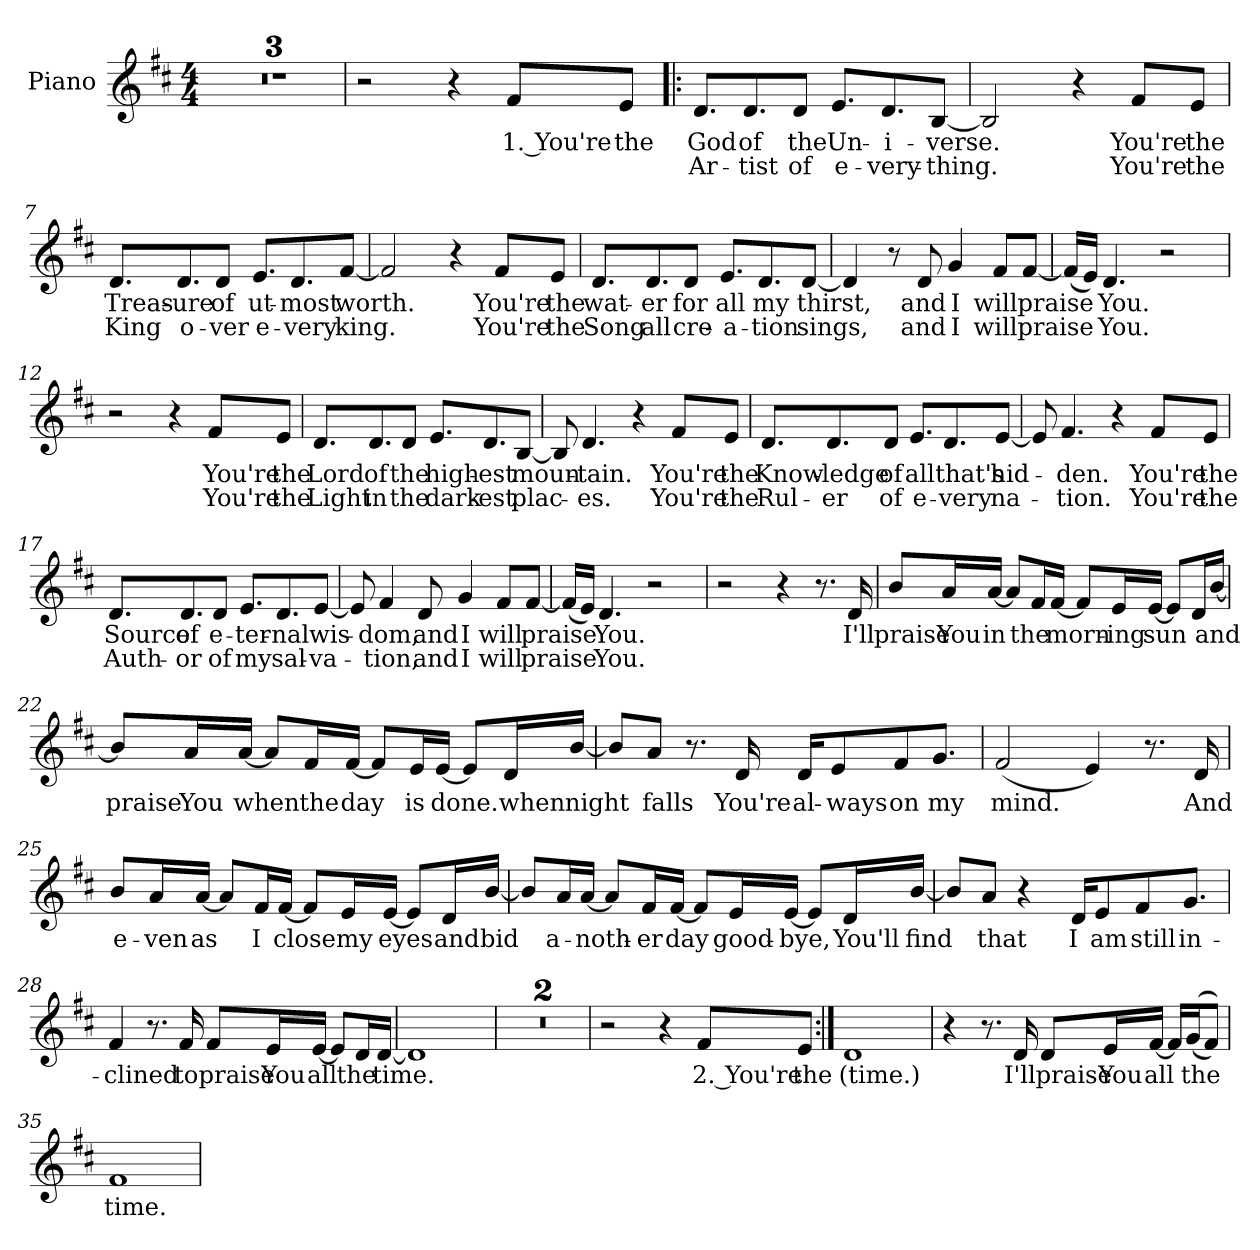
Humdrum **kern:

**kern	**text	**text
*part1	*part1	*part1
*staff1	*staff1	*staff1
*I"Piano	*	*
*I'Pno.	*	*
*clefG2	*	*
*k[f#c#]	*	*
*M4/4	*	*
*MM86	*	*
=1	=1	=1
1r	.	.
=2	=2	=2
1r	.	.
=3	=3	=3
1r	.	.
=4	=4	=4
2r	.	.
4r	.	.
!	!LO:LY:b	!
8f#/L	1. You're	.
!	!LO:LY:b	!
8e/J	the	.
=5!|:	=5!|:	=5!|:
!	!LO:LY:b	!LO:LY:b
8.d/L	God	Ar-
!	!LO:LY:b	!LO:LY:b
8.d/	of	-tist
!	!LO:LY:b	!LO:LY:b
8d/J	the	of
!	!LO:LY:b	!LO:LY:b
8.e/L	Un-	e-
!	!LO:LY:b	!LO:LY:b
8.d/	-i-	-very-
!	!LO:LY:b	!LO:LY:b
[8B/J	-verse.	-thing.
=6	=6	=6
2B/]	.	.
4r	.	.
!	!LO:LY:b	!LO:LY:b
8f#/L	You're	You're
!	!LO:LY:b	!LO:LY:b
8e/J	the	the
!!LO:LB:g=z
=7	=7	=7
!	!LO:LY:b	!LO:LY:b
8.d/L	Treas-	King
!	!LO:LY:b	!LO:LY:b
8.d/	-ure	o-
!	!LO:LY:b	!LO:LY:b
8d/J	of	-ver
!	!LO:LY:b	!LO:LY:b
8.e/L	ut-	e-
!	!LO:LY:b	!LO:LY:b
8.d/	-most	-very
!	!LO:LY:b	!LO:LY:b
[8f#/J	worth.	king.
=8	=8	=8
2f#/]	.	.
4r	.	.
!	!LO:LY:b	!LO:LY:b
8f#/L	You're	You're
!	!LO:LY:b	!LO:LY:b
8e/J	the	the
=9	=9	=9
!	!LO:LY:b	!LO:LY:b
8.d/L	wat-	Song
!	!LO:LY:b	!LO:LY:b
8.d/	-er	all
!	!LO:LY:b	!LO:LY:b
8d/J	for	cre-
!	!LO:LY:b	!LO:LY:b
8.e/L	all	-a-
!	!LO:LY:b	!LO:LY:b
8.d/	my	-tion
!	!LO:LY:b	!LO:LY:b
[8d/J	thirst,	sings,
!!LO:LB:g=z
=10	=10	=10
4d/]	.	.
8r	.	.
!	!LO:LY:b	!LO:LY:b
8d/	and	and
!	!LO:LY:b	!LO:LY:b
4g/	I	I
!	!LO:LY:b	!LO:LY:b
8f#/L	will	will
!	!LO:LY:b	!LO:LY:b
[8f#/J	praise	praise
=11	=11	=11
(<16f#/LL]	.	.
16e/JJ)	.	.
!	!LO:LY:b	!LO:LY:b
4.d/	You.	You.
2r	.	.
=12	=12	=12
2r	.	.
4r	.	.
!	!LO:LY:b	!LO:LY:b
8f#/L	You're	You're
!	!LO:LY:b	!LO:LY:b
8e/J	the	the
=13	=13	=13
!	!LO:LY:b	!LO:LY:b
8.d/L	Lord	Light
!	!LO:LY:b	!LO:LY:b
8.d/	of	in
!	!LO:LY:b	!LO:LY:b
8d/J	the	the
!	!LO:LY:b	!LO:LY:b
8.e/L	high-	dark-
!	!LO:LY:b	!LO:LY:b
8.d/	-est	-est
!	!LO:LY:b	!LO:LY:b
[8B/J	moun-	plac-
!!LO:LB:g=z
=14	=14	=14
8B/]	.	.
!	!LO:LY:b	!LO:LY:b
4.d/	-tain.	-es.
4r	.	.
!	!LO:LY:b	!LO:LY:b
8f#/L	You're	You're
!	!LO:LY:b	!LO:LY:b
8e/J	the	the
=15	=15	=15
!	!LO:LY:b	!LO:LY:b
8.d/L	Know-	Rul-
!	!LO:LY:b	!LO:LY:b
8.d/	-ledge	-er
!	!LO:LY:b	!LO:LY:b
8d/J	of	of
!	!LO:LY:b	!LO:LY:b
8.e/L	all	e-
!	!LO:LY:b	!LO:LY:b
8.d/	that's	-very
!	!LO:LY:b	!LO:LY:b
[8e/J	hid-	na-
=16	=16	=16
8e/]	.	.
!	!LO:LY:b	!LO:LY:b
4.f#/	-den.	-tion.
4r	.	.
!	!LO:LY:b	!LO:LY:b
8f#/L	You're	You're
!	!LO:LY:b	!LO:LY:b
8e/J	the	the
!!LO:LB:g=z
=17	=17	=17
!	!LO:LY:b	!LO:LY:b
8.d/L	Source	Auth-
!	!LO:LY:b	!LO:LY:b
8.d/	of	-or
!	!LO:LY:b	!LO:LY:b
8d/J	e-	of
!	!LO:LY:b	!LO:LY:b
8.e/L	-ter-	my
!	!LO:LY:b	!LO:LY:b
8.d/	-nal	sal-
!	!LO:LY:b	!LO:LY:b
[8e/J	wis-	-va-
=18	=18	=18
8e/]	.	.
!	!LO:LY:b	!LO:LY:b
4f#/	-dom,	-tion,
!	!LO:LY:b	!LO:LY:b
8d/	and	and
!	!LO:LY:b	!LO:LY:b
4g/	I	I
!	!LO:LY:b	!LO:LY:b
8f#/L	will	will
!	!LO:LY:b	!LO:LY:b
[8f#/J	praise	praise
=19	=19	=19
(<16f#/LL]	.	.
16e/JJ)	.	.
!	!LO:LY:b	!LO:LY:b
4.d/	You.	You.
2r	.	.
=20	=20	=20
2r	.	.
4r	.	.
8.r	.	.
!	!LO:LY:b	!
16d/	I'll	.
!!LO:LB:g=z
=21	=21	=21
!	!LO:LY:b	!
8b/L	praise	.
!	!LO:LY:b	!
16a/L	You	.
!	!LO:LY:b	!
[16a/JJ	in	.
8a/L]	.	.
!	!LO:LY:b	!
16f#/L	the	.
!	!LO:LY:b	!
[16f#/JJ	morn-	.
8f#/L]	.	.
!	!LO:LY:b	!
16e/L	-ing	.
!	!LO:LY:b	!
[16e/JJ	sun	.
8e/L]	.	.
16d/L	.	.
!	!LO:LY:b	!
[16b/JJ	and	.
=22	=22	=22
!	!LO:LY:b	!
8b/L]	praise	.
!	!LO:LY:b	!
16a/L	You	.
!	!LO:LY:b	!
[16a/JJ	when	.
8a/L]	.	.
!	!LO:LY:b	!
16f#/L	the	.
!	!LO:LY:b	!
[16f#/JJ	day	.
8f#/L]	.	.
!	!LO:LY:b	!
16e/L	is	.
!	!LO:LY:b	!
[16e/JJ	done.	.
8e/L]	.	.
!	!LO:LY:b	!
16d/L	when	.
!	!LO:LY:b	!
[16b/JJ	night	.
!!LO:LB:g=z
=23	=23	=23
8b/L]	.	.
!	!LO:LY:b	!
8a/J	falls	.
8.r	.	.
!	!LO:LY:b	!
16d/	You're	.
!	!LO:LY:b	!
16d/KL	al-	.
!	!LO:LY:b	!
8e/	-ways	.
!	!LO:LY:b	!
8f#/	on	.
!	!LO:LY:b	!
8.g/J	my	.
=24	=24	=24
!	!LO:LY:b	!
(<2f#/	mind.	.
4e/)	.	.
8.r	.	.
!	!LO:LY:b	!
16d/	And	.
=25	=25	=25
!	!LO:LY:b	!
8b/L	e-	.
!	!LO:LY:b	!
16a/L	-ven	.
!	!LO:LY:b	!
[16a/JJ	as	.
8a/L]	.	.
!	!LO:LY:b	!
16f#/L	I	.
!	!LO:LY:b	!
[16f#/JJ	close	.
8f#/L]	.	.
!	!LO:LY:b	!
16e/L	my	.
!	!LO:LY:b	!
[16e/JJ	eyes	.
8e/L]	.	.
!	!LO:LY:b	!
16d/L	and	.
!	!LO:LY:b	!
[16b/JJ	bid	.
!!LO:LB:g=z
=26	=26	=26
8b/L]	.	.
!	!LO:LY:b	!
16a/L	a-	.
!	!LO:LY:b	!
[16a/JJ	-noth-	.
8a/L]	.	.
!	!LO:LY:b	!
16f#/L	-er	.
!	!LO:LY:b	!
[16f#/JJ	day	.
8f#/L]	.	.
!	!LO:LY:b	!
16e/L	good-	.
!	!LO:LY:b	!
[16e/JJ	-bye,	.
8e/L]	.	.
!	!LO:LY:b	!
16d/L	You'll	.
!	!LO:LY:b	!
[16b/JJ	find	.
=27	=27	=27
8b/L]	.	.
!	!LO:LY:b	!
8a/J	that	.
4r	.	.
!	!LO:LY:b	!
16d/KL	I	.
!	!LO:LY:b	!
8e/	am	.
!	!LO:LY:b	!
8f#/	still	.
!	!LO:LY:b	!
8.g/J	in-	.
!!LO:PB:g=z
=28	=28	=28
!	!LO:LY:b	!
4f#/	-clined	.
8.r	.	.
!	!LO:LY:b	!
16f#/	to	.
!	!LO:LY:b	!
8f#/L	praise	.
!	!LO:LY:b	!
16e/L	You	.
!	!LO:LY:b	!
[16e/JJ	all	.
8e/L]	.	.
!	!LO:LY:b	!
16d/L	the	.
!	!LO:LY:b	!
[16d/JJ	time.	.
=29	=29	=29
1d]	.	.
=30	=30	=30
1r	.	.
=31	=31	=31
1r	.	.
=32	=32	=32
2r	.	.
4r	.	.
!	!LO:LY:b	!
8f#/L	2. You're	.
!	!LO:LY:b	!
8e/J	the	.
!!LO:LB:g=z
=33:|!	=33:|!	=33:|!
!	!LO:LY:b	!
1d	(time.)	.
=34	=34	=34
4r	.	.
8.r	.	.
!	!LO:LY:b	!
16d/	I'll	.
!	!LO:LY:b	!
8d/L	praise	.
!	!LO:LY:b	!
16e/L	You	.
!	!LO:LY:b	!
[16f#/JJ	all	.
16f#/LL]	.	.
!	!LO:LY:b	!
(<(<16g/J	the	.
8f#/J))	.	.
=35	=35	=35
!	!LO:LY:b	!
1f#	time.	.
=	=	=
*-	*-	*-
